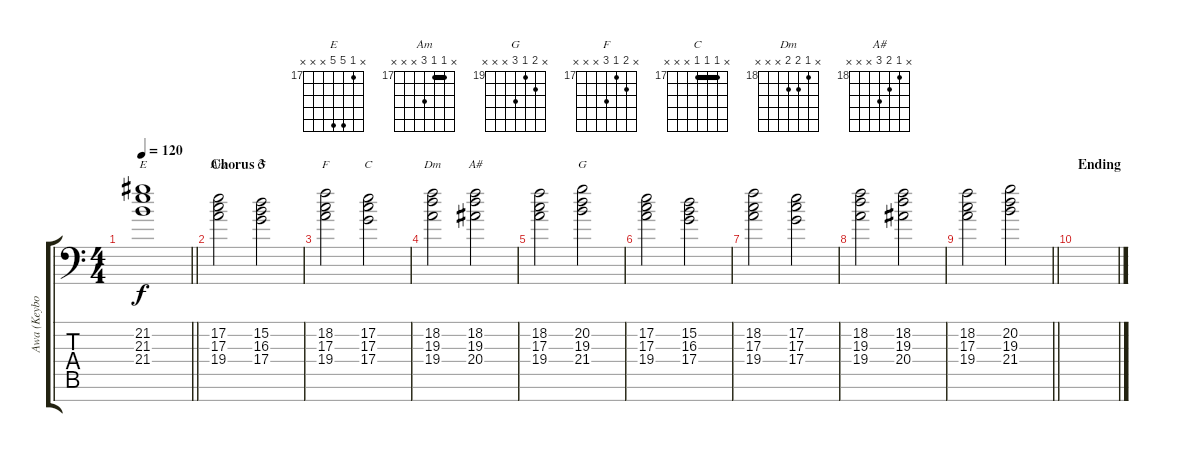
\track ("Awa (Keyboard Strings)" "Awa (Keybo") {instrument stringensemble1}
\staff {score tabs}
\tuning (E4 B3 G3 D3 A2 E2 A0) {hide}
\chord ("E" x 17 21 21 x x x) {firstfret 17}
\chord ("Am" x 17 17 19 x x x) {firstfret 17 barre 17}
\chord ("G" x 15 16 17 x x x) {firstfret 15}
\chord ("F" x 18 17 19 x x x) {firstfret 17}
\chord ("C" x 17 17 17 x x x) {firstfret 17 barre 17}
\chord ("Dm" x 18 19 19 x x x) {firstfret 18}
\chord ("A#" x 18 19 20 x x x) {firstfret 18}
\chord ("G" x 20 19 21 x x x) {firstfret 19}
\ts (4 4)
\tempo 120
\clef f4
\barLineRight lightlight
\ks c
(21.2 21.3 21.4).1{ch "E" dy f} |
\section ("" "Chorus 3")
(17.2 17.3 19.4).2{ch "Am"} (15.2 16.3 17.4).2{ch "G"} |
(18.2 17.3 19.4).2{ch "F"} (17.2 17.3 17.4).2{ch "C"} |
(18.2 19.3 19.4).2{ch "Dm"} (18.2 19.3 20.4).2{ch "A#"} |
(18.2 17.3 19.4).2 (20.2 19.3 21.4).2{ch "G"} |
(17.2 17.3 19.4).2 (15.2 16.3 17.4).2 |
(18.2 17.3 19.4).2 (17.2 17.3 17.4).2 |
(18.2 19.3 19.4).2 (18.2 19.3 20.4).2 |
\barLineRight lightlight
(18.2 17.3 19.4).2 (20.2 19.3 21.4).2 |
\section ("" "Ending")
